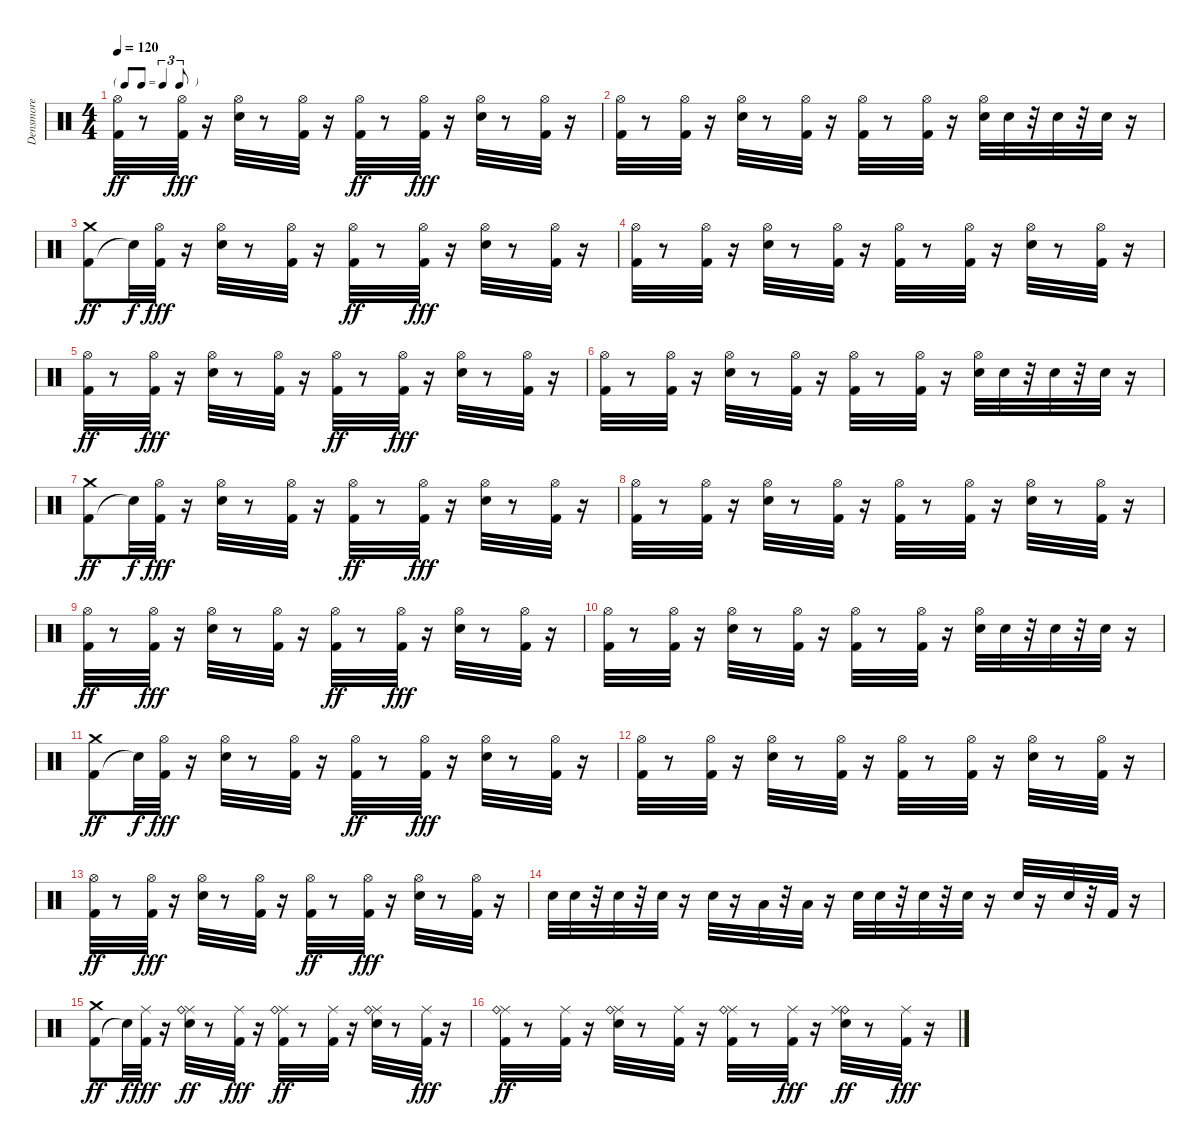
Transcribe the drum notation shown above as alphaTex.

\track ("Densmore" "Densmore") {instrument percussion}
\staff {score}
\articulation defaults
\ts (4 4)
\tf triplet8th
\tempo 120
\clef neutral
\ks c
("Kick (hit) 2" "Hi-Hat (open)").32{dy ff} r.8 ("Hi-Hat (open)" "Kick (hit) 2").32{dy fff} r.16 ("Hi-Hat (open)" "Snare (hit) 2").32 r.8 ("Kick (hit) 2" "Hi-Hat (open)").32 r.16 ("Kick (hit) 2" "Hi-Hat (open)").32{dy ff} r.8 ("Hi-Hat (open)" "Kick (hit) 2").32{dy fff} r.16 ("Snare (hit) 2" "Hi-Hat (open)").32 r.8 ("Hi-Hat (open)" "Kick (hit) 2").32 r.16 |
("Hi-Hat (open)" "Kick (hit) 2").32 r.8 ("Hi-Hat (open)" "Kick (hit) 2").32 r.16 ("Hi-Hat (open)" "Snare (hit) 2").32 r.8 ("Hi-Hat (open)" "Kick (hit) 2").32 r.16 ("Hi-Hat (open)" "Kick (hit) 2").32 r.8 ("Hi-Hat (open)" "Kick (hit) 2").32 r.16 ("Hi-Hat (open)" "Snare (hit) 2").32 "Snare (hit) 2".32 r.32 "Snare (hit) 2".32 r.32 "Snare (hit) 2".32 r.16 |
("Kick (hit) 2" "Crash medium (hit)").8{dy ff} "Snare (hit)"{t}.32{dy f} ("Kick (hit) 2" "Hi-Hat (open)").32{dy fff} r.16 ("Hi-Hat (open)" "Snare (hit) 2").32 r.8 ("Kick (hit) 2" "Hi-Hat (open)").32 r.16 ("Kick (hit) 2" "Hi-Hat (open)").32{dy ff} r.8 ("Hi-Hat (open)" "Kick (hit) 2").32{dy fff} r.16 ("Hi-Hat (open)" "Snare (hit) 2").32 r.8 ("Hi-Hat (open)" "Kick (hit) 2").32 r.16 |
("Hi-Hat (open)" "Kick (hit) 2").32 r.8 ("Hi-Hat (open)" "Kick (hit) 2").32 r.16 ("Snare (hit) 2" "Hi-Hat (open)").32 r.8 ("Hi-Hat (open)" "Kick (hit) 2").32 r.16 ("Hi-Hat (open)" "Kick (hit) 2").32 r.8 ("Hi-Hat (open)" "Kick (hit) 2").32 r.16 ("Hi-Hat (open)" "Snare (hit) 2").32 r.8 ("Hi-Hat (open)" "Kick (hit) 2").32 r.16 |
("Kick (hit) 2" "Hi-Hat (open)").32{dy ff} r.8 ("Hi-Hat (open)" "Kick (hit) 2").32{dy fff} r.16 ("Hi-Hat (open)" "Snare (hit) 2").32 r.8 ("Kick (hit) 2" "Hi-Hat (open)").32 r.16 ("Kick (hit) 2" "Hi-Hat (open)").32{dy ff} r.8 ("Hi-Hat (open)" "Kick (hit) 2").32{dy fff} r.16 ("Snare (hit) 2" "Hi-Hat (open)").32 r.8 ("Hi-Hat (open)" "Kick (hit) 2").32 r.16 |
("Hi-Hat (open)" "Kick (hit) 2").32 r.8 ("Hi-Hat (open)" "Kick (hit) 2").32 r.16 ("Hi-Hat (open)" "Snare (hit) 2").32 r.8 ("Hi-Hat (open)" "Kick (hit) 2").32 r.16 ("Hi-Hat (open)" "Kick (hit) 2").32 r.8 ("Hi-Hat (open)" "Kick (hit) 2").32 r.16 ("Hi-Hat (open)" "Snare (hit) 2").32 "Snare (hit) 2".32 r.32 "Snare (hit) 2".32 r.32 "Snare (hit) 2".32 r.16 |
("Kick (hit) 2" "Crash medium (hit)").8{dy ff} "Snare (hit)"{t}.32{dy f} ("Kick (hit) 2" "Hi-Hat (open)").32{dy fff} r.16 ("Hi-Hat (open)" "Snare (hit) 2").32 r.8 ("Kick (hit) 2" "Hi-Hat (open)").32 r.16 ("Kick (hit) 2" "Hi-Hat (open)").32{dy ff} r.8 ("Hi-Hat (open)" "Kick (hit) 2").32{dy fff} r.16 ("Hi-Hat (open)" "Snare (hit) 2").32 r.8 ("Hi-Hat (open)" "Kick (hit) 2").32 r.16 |
("Hi-Hat (open)" "Kick (hit) 2").32 r.8 ("Hi-Hat (open)" "Kick (hit) 2").32 r.16 ("Snare (hit) 2" "Hi-Hat (open)").32 r.8 ("Hi-Hat (open)" "Kick (hit) 2").32 r.16 ("Hi-Hat (open)" "Kick (hit) 2").32 r.8 ("Hi-Hat (open)" "Kick (hit) 2").32 r.16 ("Hi-Hat (open)" "Snare (hit) 2").32 r.8 ("Hi-Hat (open)" "Kick (hit) 2").32 r.16 |
("Kick (hit) 2" "Hi-Hat (open)").32{dy ff} r.8 ("Hi-Hat (open)" "Kick (hit) 2").32{dy fff} r.16 ("Hi-Hat (open)" "Snare (hit) 2").32 r.8 ("Kick (hit) 2" "Hi-Hat (open)").32 r.16 ("Kick (hit) 2" "Hi-Hat (open)").32{dy ff} r.8 ("Hi-Hat (open)" "Kick (hit) 2").32{dy fff} r.16 ("Snare (hit) 2" "Hi-Hat (open)").32 r.8 ("Hi-Hat (open)" "Kick (hit) 2").32 r.16 |
("Hi-Hat (open)" "Kick (hit) 2").32 r.8 ("Hi-Hat (open)" "Kick (hit) 2").32 r.16 ("Hi-Hat (open)" "Snare (hit) 2").32 r.8 ("Hi-Hat (open)" "Kick (hit) 2").32 r.16 ("Hi-Hat (open)" "Kick (hit) 2").32 r.8 ("Hi-Hat (open)" "Kick (hit) 2").32 r.16 ("Hi-Hat (open)" "Snare (hit) 2").32 "Snare (hit) 2".32 r.32 "Snare (hit) 2".32 r.32 "Snare (hit) 2".32 r.16 |
("Kick (hit) 2" "Crash medium (hit)").8{dy ff} "Snare (hit)"{t}.32{dy f} ("Kick (hit) 2" "Hi-Hat (open)").32{dy fff} r.16 ("Hi-Hat (open)" "Snare (hit) 2").32 r.8 ("Kick (hit) 2" "Hi-Hat (open)").32 r.16 ("Kick (hit) 2" "Hi-Hat (open)").32{dy ff} r.8 ("Hi-Hat (open)" "Kick (hit) 2").32{dy fff} r.16 ("Hi-Hat (open)" "Snare (hit) 2").32 r.8 ("Hi-Hat (open)" "Kick (hit) 2").32 r.16 |
("Hi-Hat (open)" "Kick (hit) 2").32 r.8 ("Hi-Hat (open)" "Kick (hit) 2").32 r.16 ("Snare (hit) 2" "Hi-Hat (open)").32 r.8 ("Hi-Hat (open)" "Kick (hit) 2").32 r.16 ("Hi-Hat (open)" "Kick (hit) 2").32 r.8 ("Hi-Hat (open)" "Kick (hit) 2").32 r.16 ("Hi-Hat (open)" "Snare (hit) 2").32 r.8 ("Hi-Hat (open)" "Kick (hit) 2").32 r.16 |
("Kick (hit) 2" "Hi-Hat (open)").32{dy ff} r.8 ("Hi-Hat (open)" "Kick (hit) 2").32{dy fff} r.16 ("Hi-Hat (open)" "Snare (hit) 2").32 r.8 ("Kick (hit) 2" "Hi-Hat (open)").32 r.16 ("Kick (hit) 2" "Hi-Hat (open)").32{dy ff} r.8 ("Hi-Hat (open)" "Kick (hit) 2").32{dy fff} r.16 ("Snare (hit) 2" "Hi-Hat (open)").32 r.8 ("Hi-Hat (open)" "Kick (hit) 2").32 r.16 |
"Snare (hit) 2".32 "Snare (hit) 2".32 r.32 "Snare (hit) 2".32 r.32 "Snare (hit) 2".32 r.16 "Snare (hit) 2".32 r.16 "Low Tom (hit)".32 r.32 "Low Floor Tom (hit)".32 r.16 "Snare (hit) 2".32 "Snare (hit) 2".32 r.32 "Snare (hit) 2".32 r.32 "Snare (hit) 2".32 r.16 "Snare (hit) 2".32 r.16 "Snare (hit) 2".32 r.32 "Kick (hit) 2".32 r.16 |
("Kick (hit) 2" "Crash medium (hit)").8{dy ff} "Snare (hit)"{t}.32{dy f} ("Ride (middle)" "Kick (hit) 2").32{dy fff} r.16 ("Snare (hit) 2" "Ride (middle)" "Ride (bell)").32{dy ff} r.8 ("Ride (middle)" "Kick (hit) 2").32{dy fff} r.16 ("Kick (hit) 2" "Ride (middle)" "Ride (bell)").32{dy ff} r.8 ("Kick (hit) 2" "Ride (middle)").32 r.16 ("Snare (hit) 2" "Ride (middle)" "Ride (bell)").32 r.8 ("Ride (middle)" "Kick (hit) 2").32{dy fff} r.16 |
("Kick (hit) 2" "Ride (middle)" "Ride (bell)").32{dy ff} r.8 ("Kick (hit) 2" "Ride (middle)").32 r.16 ("Snare (hit) 2" "Ride (middle)" "Ride (bell)").32 r.8 ("Kick (hit) 2" "Ride (middle)").32 r.16 ("Kick (hit) 2" "Ride (middle)" "Ride (bell)").32 r.8 ("Ride (middle)" "Kick (hit) 2").32{dy fff} r.16 ("Ride (bell)" "Snare (hit) 2" "Ride (middle)").32{dy ff} r.8 ("Ride (middle)" "Kick (hit) 2").32{dy fff} r.16
